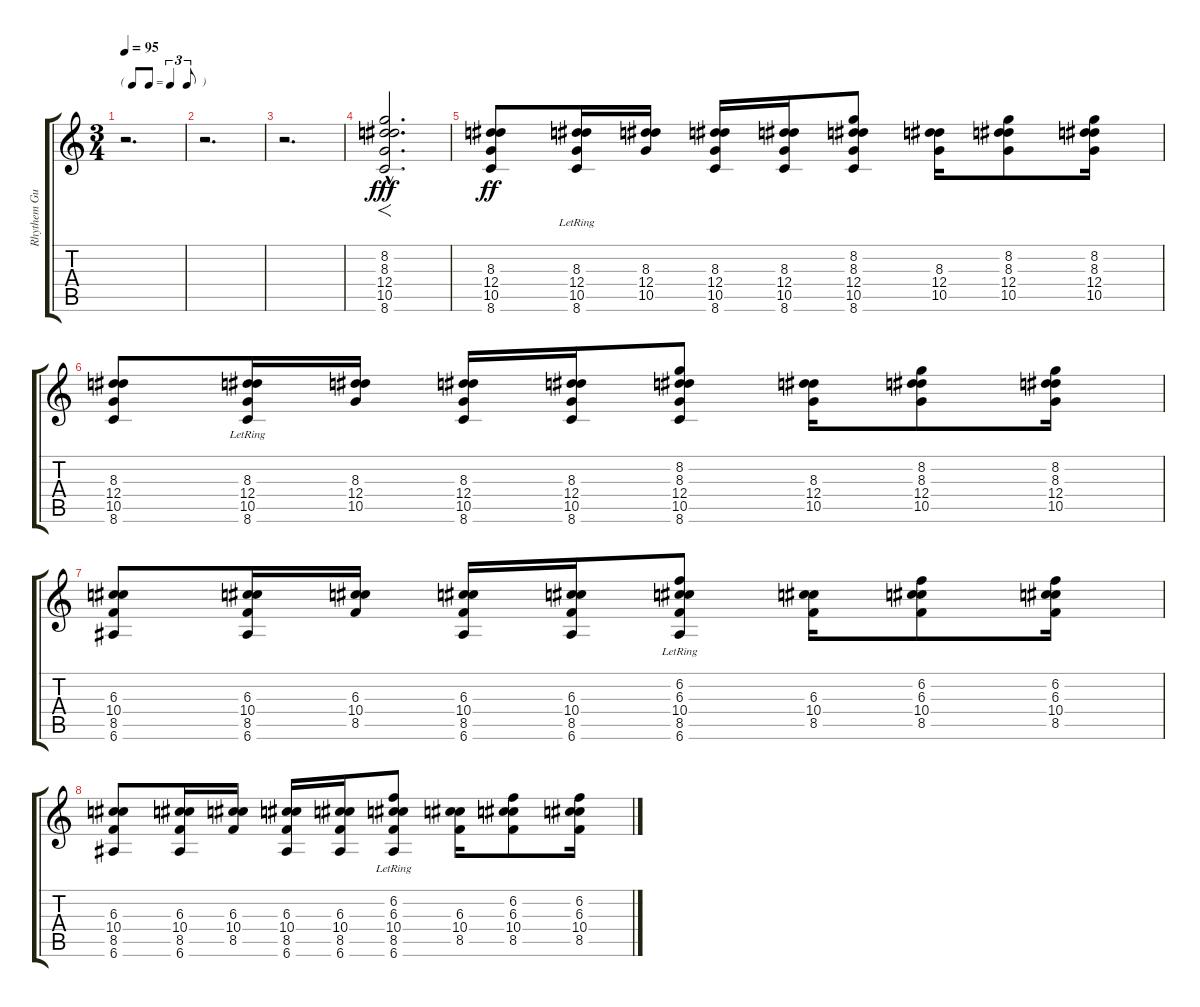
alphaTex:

\track ("Rhythem Guitar" "Rhythem Gu") {instrument overdrivenguitar}
\staff {score tabs}
\tuning (E4 B3 G3 D3 A2 E2) {hide}
\ts (3 4)
\tf triplet8th
\tempo 95
\clef g2
\ks c
r.2{d dy fff instrument overdrivenguitar} |
r.2{d} |
r.2{d} |
(8.2{hac} 8.3{hac} 12.4{hac} 10.5{hac} 8.6{hac}).2{f d} |
(8.3 12.4 10.5 8.6).8{dy ff} (8.3 12.4 10.5 8.6{lr}).16 (8.3 12.4 10.5).16 (8.3 12.4 10.5 8.6).16 (8.3 12.4 10.5 8.6).16 (8.2 8.3 12.4 10.5 8.6).8 (8.3 12.4 10.5).16 (8.2 8.3 12.4 10.5).8 (8.2 8.3 12.4 10.5).16 |
(8.3 12.4 10.5 8.6).8 (8.3 12.4 10.5 8.6{lr}).16 (8.3 12.4 10.5).16 (8.3 12.4 10.5 8.6).16 (8.3 12.4 10.5 8.6).16 (8.2 8.3 12.4 10.5 8.6).8 (8.3 12.4 10.5).16 (8.2 8.3 12.4 10.5).8 (8.2 8.3 12.4 10.5).16 |
(6.3 10.4 8.5 6.6).8 (6.3 10.4 8.5 6.6).16 (6.3 10.4 8.5).16 (6.3 10.4 8.5 6.6).16 (6.3 10.4 8.5 6.6).16 (6.2{lr} 6.3 10.4{lr} 8.5 6.6).8 (6.3 10.4 8.5).16 (6.2 6.3 10.4 8.5).8 (6.2 6.3 10.4 8.5).16 |
(6.3 10.4 8.5 6.6).8 (6.3 10.4 8.5 6.6).16 (6.3 10.4 8.5).16 (6.3 10.4 8.5 6.6).16 (6.3 10.4 8.5 6.6).16 (6.2{lr} 6.3 10.4{lr} 8.5 6.6).8 (6.3 10.4 8.5).16 (6.2 6.3 10.4 8.5).8 (6.2 6.3 10.4 8.5).16
